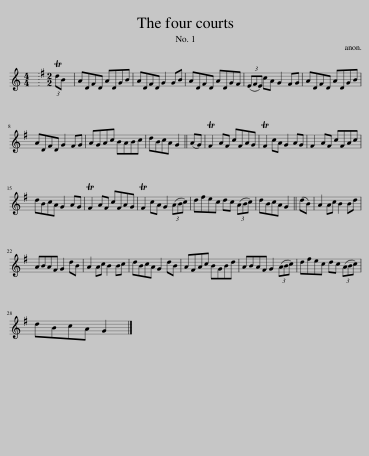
X:1
L:1/8
M:4/4
I:linebreak $
K:C
V:1 treble
V:1
 x8 |[K:G][M:2/2] (3:2:2TdB x/24 | ADFD ADGB | ADFD G2 GB | ADFD ADGF | %5
 (3(EFE) cA G2 FG | ADFD ADGB |$ ADFD G2 FG | AGAc BABc | dBcA G2 || %10
 (AG) | TF2 AF cFAG | TF2 cA G2 AG | F2 AF cFAc |$ dBcA G2 AG | %15
 TF2 AF cFAG | TF2 cA G2 (3(ABc) | dfec dc (3(ABc) | dBcA G2 || (dB) | %20
 A2 Ac B2 Bd |$ ABAF G2 dB | A2 Ac B2 Bc | dBcA G2 dB | AFAc BGBd | %25
 ABAF G2 (3(ABc) | dfec dc (3(ABc) |$ dBcA G2 |] %28
